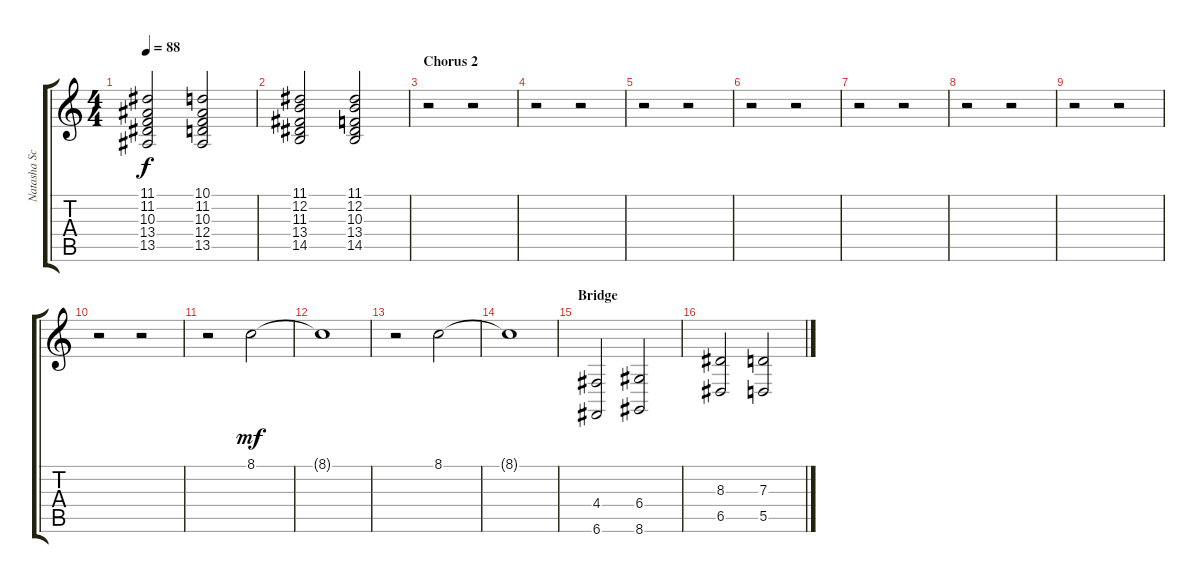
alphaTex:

\track ("Natasha Schneider - Keys" "Natasha Sc") {instrument stringensemble1}
\staff {score tabs}
\tuning (E4 B3 G3 D3 A2 C2) {hide}
\ts (4 4)
\tempo 88
\clef g2
\ks c
(11.1 11.2 10.3 13.4 13.5).2{dy f} (10.1 11.2 10.3 12.4 13.5).2 |
(11.1 12.2 11.3 13.4 14.5).2 (11.1 12.2 10.3 13.4 14.5).2 |
\section ("" "Chorus 2")
r.2 r.2 |
r.2 r.2 |
r.2 r.2 |
r.2 r.2 |
r.2 r.2 |
r.2 r.2 |
r.2 r.2 |
r.2 r.2 |
r.2 8.1.2{dy mf} |
8.1{t}.1 |
r.2 8.1.2 |
8.1{t}.1 |
\section ("" "Bridge")
(4.4 6.6).2 (6.4 8.6).2 |
(8.3 6.5).2 (7.3 5.5).2
